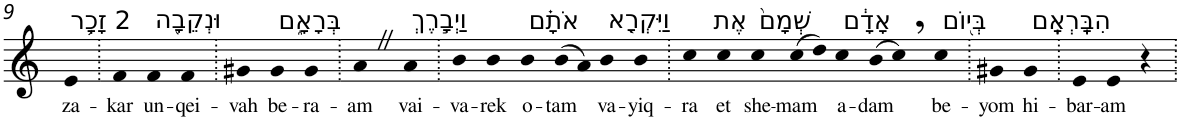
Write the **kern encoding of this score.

**kern	**text
*part1	*part1
*staff1	*staff1
*I"Piano	*
*I'Pno	*
!!LO:PB:g=z
*clefG2	*
*k[]	*
=9	=9
!LO:TX:a:t=2 זָכָ֥ר	!
!	!LO:LY:b
4e	za-
=10.	=10.
!	!LO:LY:b
4f	-kar
!LO:TX:a:t=וּנְקֵבָ֖ה	!
!	!LO:LY:b
4f	un-
!	!LO:LY:b
4f	-qei-
=11.	=11.
!	!LO:LY:b
4g#X	-vah
!LO:TX:a:t=בְּרָאָ֑ם	!
!	!LO:LY:b
4g#	be-
!	!LO:LY:b
4g#	-ra-
=12.	=12.
!	!LO:LY:b
4aZ	-am
!LO:TX:a:t=וַיְבָ֣רֶךְ	!
!	!LO:LY:b
4a	vai-
=13.	=13.
!	!LO:LY:b
4b	-va-
!	!LO:LY:b
4b	-rek
!LO:TX:a:t=אֹתָ֗ם	!
!	!LO:LY:b
4b	o-
!	!LO:LY:b
(>8b	-tam
8a)	.
!LO:TX:a:t=וַיִּקְרָ֤א	!
!	!LO:LY:b
4b	va-
!	!LO:LY:b
4b	-yiq-
=14.	=14.
!	!LO:LY:b
4cc	-ra
!LO:TX:a:t=אֶת	!
!	!LO:LY:b
4cc	et
!LO:TX:a:t=שְׁמָם֙	!
!	!LO:LY:b
4cc	she-
!	!LO:LY:b
(>8cc	-mam
8dd)	.
!LO:TX:a:t=אָדָ֔ם	!
!	!LO:LY:b
4cc	a-
!	!LO:LY:b
(>8b	-dam
8cc,)	.
!LO:TX:a:t=בְּי֖וֹם	!
!	!LO:LY:b
4cc	be-
=15.	=15.
!	!LO:LY:b
4g#X	-yom
!LO:TX:a:t=הִבָּֽרְאָֽם	!
!	!LO:LY:b
4g#	hi-
=16.	=16.
!	!LO:LY:b
4e	-bar-
!	!LO:LY:b
4e	-am
4r	.
=.	=.
*-	*-
